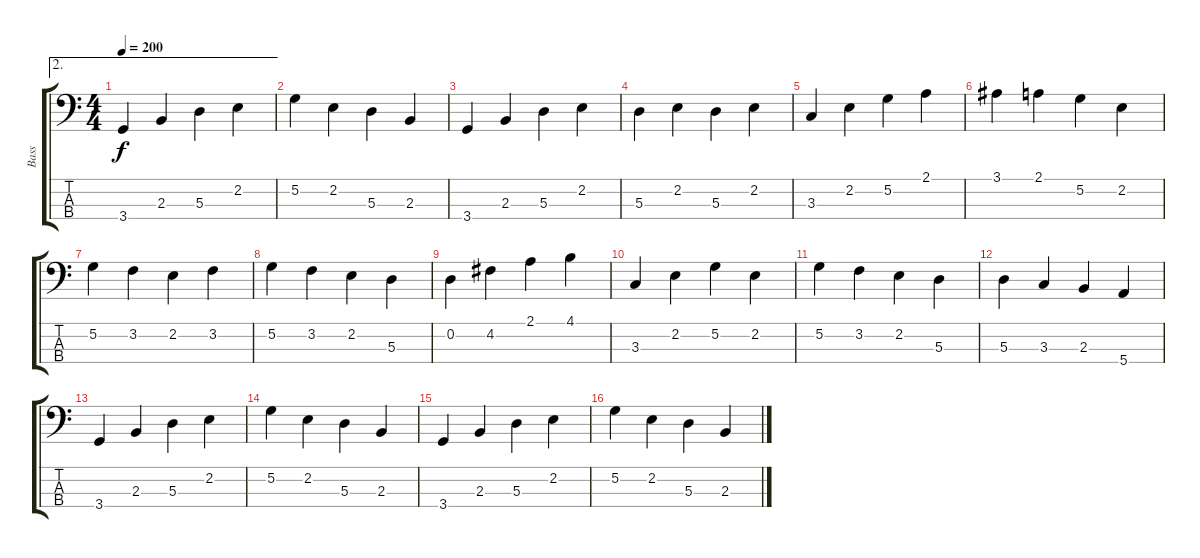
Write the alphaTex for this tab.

\track ("Bass" "Bass") {instrument fretlessbass}
\staff {score tabs}
\tuning (G2 D2 A1 E1) {hide}
\ae 2
\ts (4 4)
\tempo 200
\clef f4
\ks c
3.4.4{dy f} 2.3.4 5.3.4 2.2.4 |
5.2.4 2.2.4 5.3.4 2.3.4 |
3.4.4 2.3.4 5.3.4 2.2.4 |
5.3.4 2.2.4 5.3.4 2.2.4 |
3.3.4 2.2.4 5.2.4 2.1.4 |
3.1.4 2.1.4 5.2.4 2.2.4 |
5.2.4 3.2.4 2.2.4 3.2.4 |
5.2.4 3.2.4 2.2.4 5.3.4 |
0.2.4 4.2.4 2.1.4 4.1.4 |
3.3.4 2.2.4 5.2.4 2.2.4 |
5.2.4 3.2.4 2.2.4 5.3.4 |
5.3.4 3.3.4 2.3.4 5.4.4 |
3.4.4 2.3.4 5.3.4 2.2.4 |
5.2.4 2.2.4 5.3.4 2.3.4 |
3.4.4 2.3.4 5.3.4 2.2.4 |
5.2.4 2.2.4 5.3.4 2.3.4
